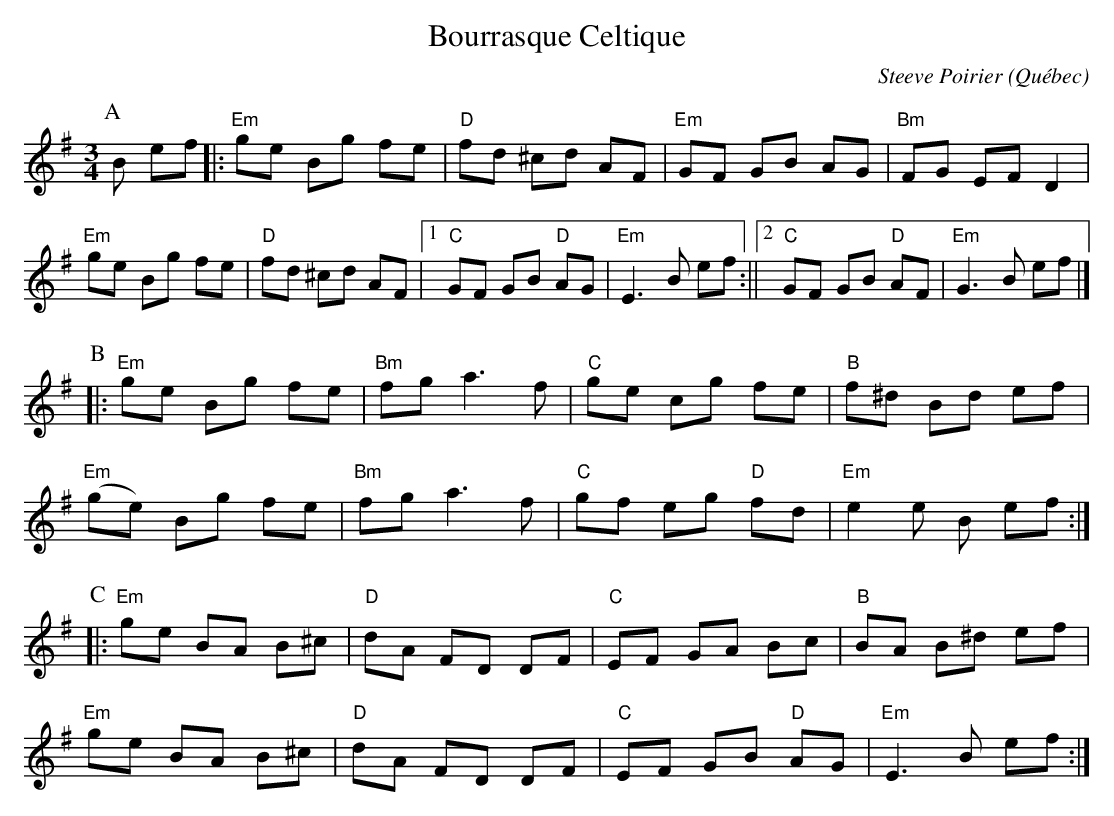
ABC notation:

X:1
T:Bourrasque Celtique
C:Steeve Poirier
O:Québec
M:3/4
L:1/8
K:Emin
P:A
B ef |: "Em" ge Bg fe | "D" fd ^cd AF | "Em" GF GB AG | "Bm"FG EF D2 |
"Em" ge Bg fe | "D" fd ^cd AF |1 "C" GF GB "D" AG | "Em"E3 B ef :||2 "C" GF GB "D" AF | "Em"G3 B ef |]
P:B
|: "Em"ge Bg fe | "Bm" fg a3 f | "C" ge cg fe | "B" f^d Bd ef |
"Em"(ge) Bg fe | "Bm"fg a3 f | "C" gf eg "D" fd | "Em" e2 e B ef :|
P:C
|: "Em" ge BA B^c | "D" dA FD DF | "C" EF GA Bc | "B" BA B^d ef |
"Em" ge BA B^c | "D" dA FD DF | "C" EF GB "D" AG | "Em" E3 B ef :|
